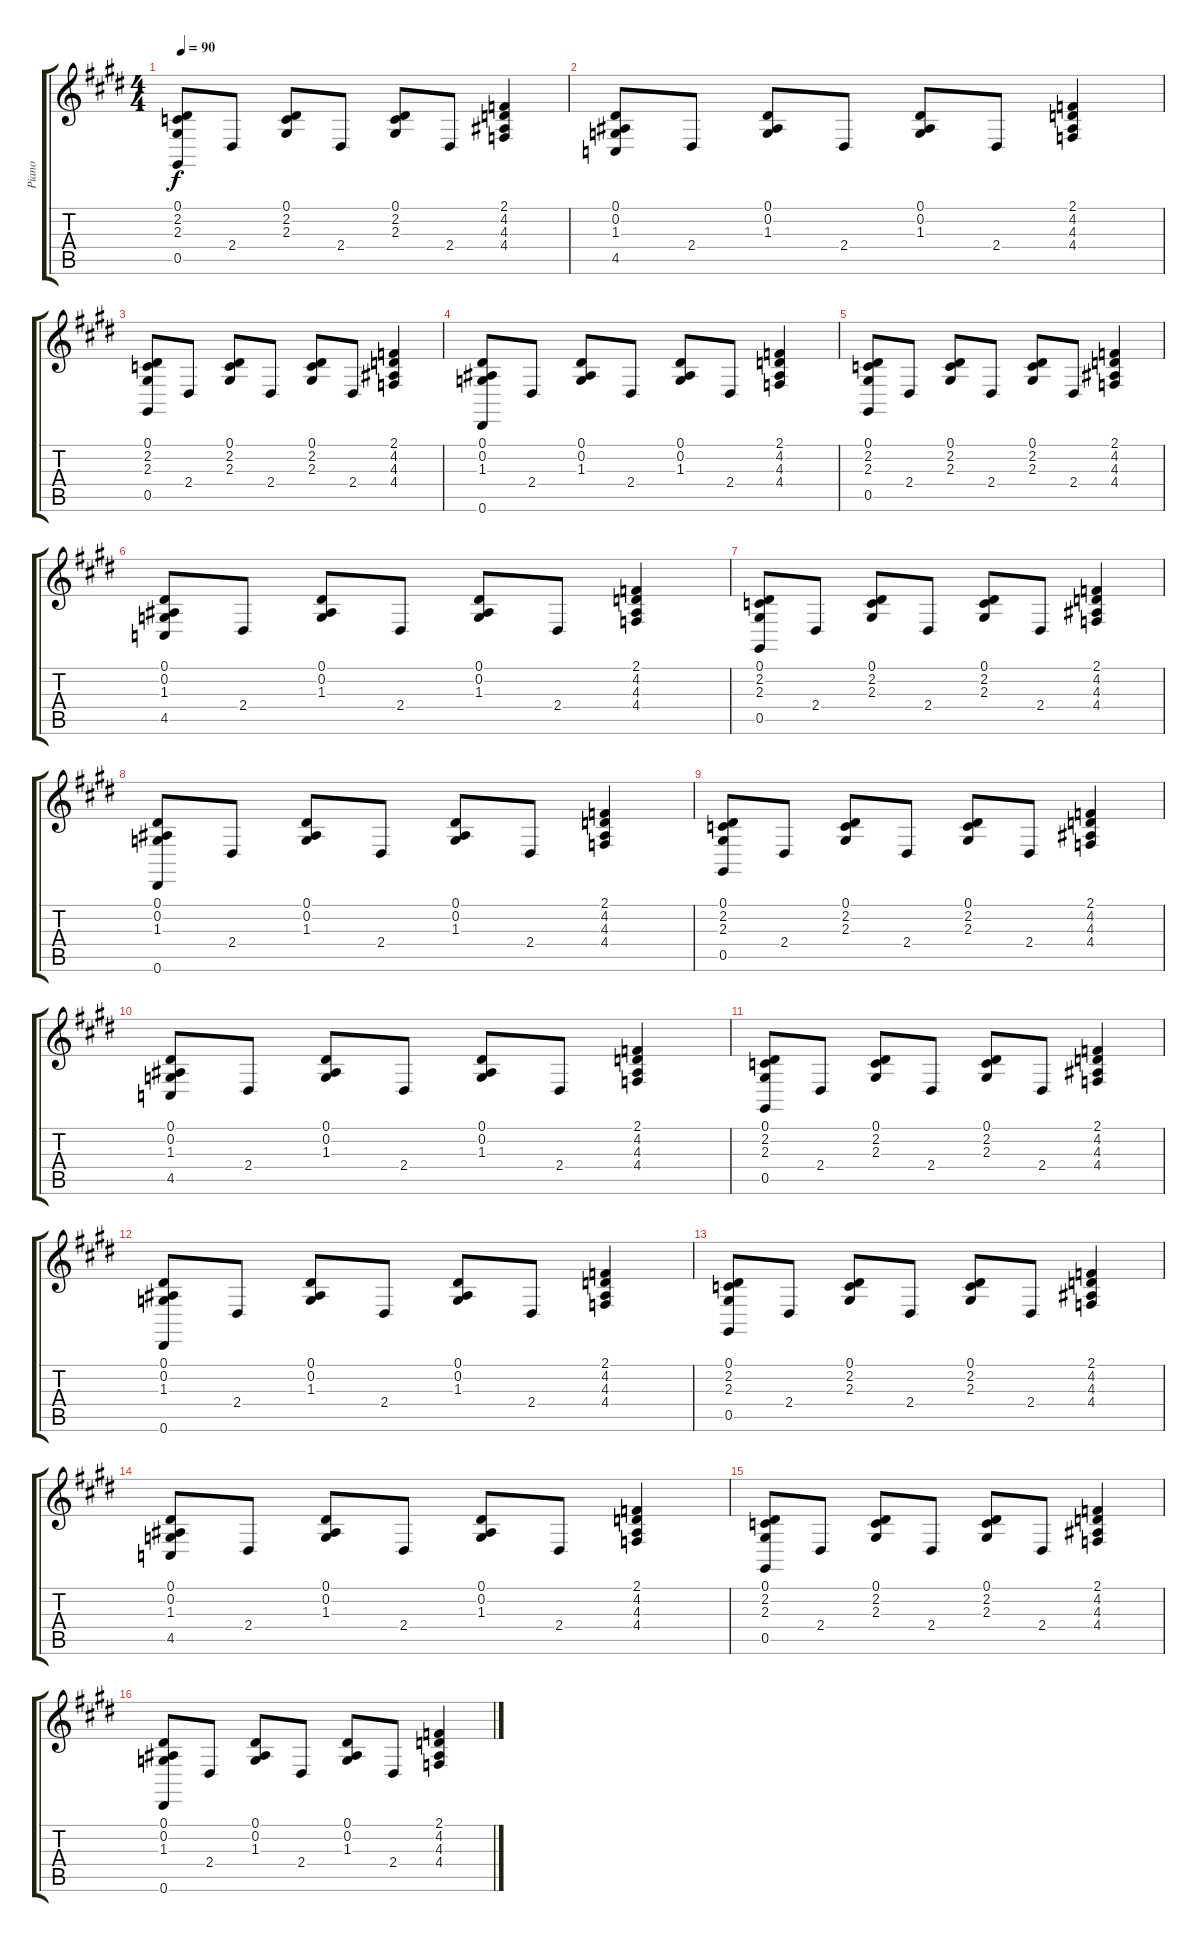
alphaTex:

\track ("Piano" "Piano") {instrument electricgrandpiano}
\staff {score tabs}
\tuning (Eb4 Bb3 Gb3 Db3 Ab2 Eb2) {hide}
\ts (4 4)
\tempo 90
\clef g2
\ks e
(0.1 2.2 2.3 0.5).8{dy f} 2.4.8 (0.1 2.2 2.3).8 2.4.8 (0.1 2.2 2.3).8 2.4.8 (2.1 4.2 4.3 4.4).4 |
(0.1 0.2 1.3 4.5).8 2.4.8 (0.1 0.2 1.3).8 2.4.8 (0.1 0.2 1.3).8 2.4.8 (2.1 4.2 4.3 4.4).4 |
(0.1 2.2 2.3 0.5).8 2.4.8 (0.1 2.2 2.3).8 2.4.8 (0.1 2.2 2.3).8 2.4.8 (2.1 4.2 4.3 4.4).4 |
(0.1 0.2 1.3 0.6).8 2.4.8 (0.1 0.2 1.3).8 2.4.8 (0.1 0.2 1.3).8 2.4.8 (2.1 4.2 4.3 4.4).4 |
(0.1 2.2 2.3 0.5).8 2.4.8 (0.1 2.2 2.3).8 2.4.8 (0.1 2.2 2.3).8 2.4.8 (2.1 4.2 4.3 4.4).4 |
(0.1 0.2 1.3 4.5).8 2.4.8 (0.1 0.2 1.3).8 2.4.8 (0.1 0.2 1.3).8 2.4.8 (2.1 4.2 4.3 4.4).4 |
(0.1 2.2 2.3 0.5).8 2.4.8 (0.1 2.2 2.3).8 2.4.8 (0.1 2.2 2.3).8 2.4.8 (2.1 4.2 4.3 4.4).4 |
(0.1 0.2 1.3 0.6).8 2.4.8 (0.1 0.2 1.3).8 2.4.8 (0.1 0.2 1.3).8 2.4.8 (2.1 4.2 4.3 4.4).4 |
(0.1 2.2 2.3 0.5).8 2.4.8 (0.1 2.2 2.3).8 2.4.8 (0.1 2.2 2.3).8 2.4.8 (2.1 4.2 4.3 4.4).4 |
(0.1 0.2 1.3 4.5).8 2.4.8 (0.1 0.2 1.3).8 2.4.8 (0.1 0.2 1.3).8 2.4.8 (2.1 4.2 4.3 4.4).4 |
(0.1 2.2 2.3 0.5).8 2.4.8 (0.1 2.2 2.3).8 2.4.8 (0.1 2.2 2.3).8 2.4.8 (2.1 4.2 4.3 4.4).4 |
(0.1 0.2 1.3 0.6).8 2.4.8 (0.1 0.2 1.3).8 2.4.8 (0.1 0.2 1.3).8 2.4.8 (2.1 4.2 4.3 4.4).4 |
(0.1 2.2 2.3 0.5).8 2.4.8 (0.1 2.2 2.3).8 2.4.8 (0.1 2.2 2.3).8 2.4.8 (2.1 4.2 4.3 4.4).4 |
(0.1 0.2 1.3 4.5).8 2.4.8 (0.1 0.2 1.3).8 2.4.8 (0.1 0.2 1.3).8 2.4.8 (2.1 4.2 4.3 4.4).4 |
(0.1 2.2 2.3 0.5).8 2.4.8 (0.1 2.2 2.3).8 2.4.8 (0.1 2.2 2.3).8 2.4.8 (2.1 4.2 4.3 4.4).4 |
(0.1 0.2 1.3 0.6).8 2.4.8 (0.1 0.2 1.3).8 2.4.8 (0.1 0.2 1.3).8 2.4.8 (2.1 4.2 4.3 4.4).4
